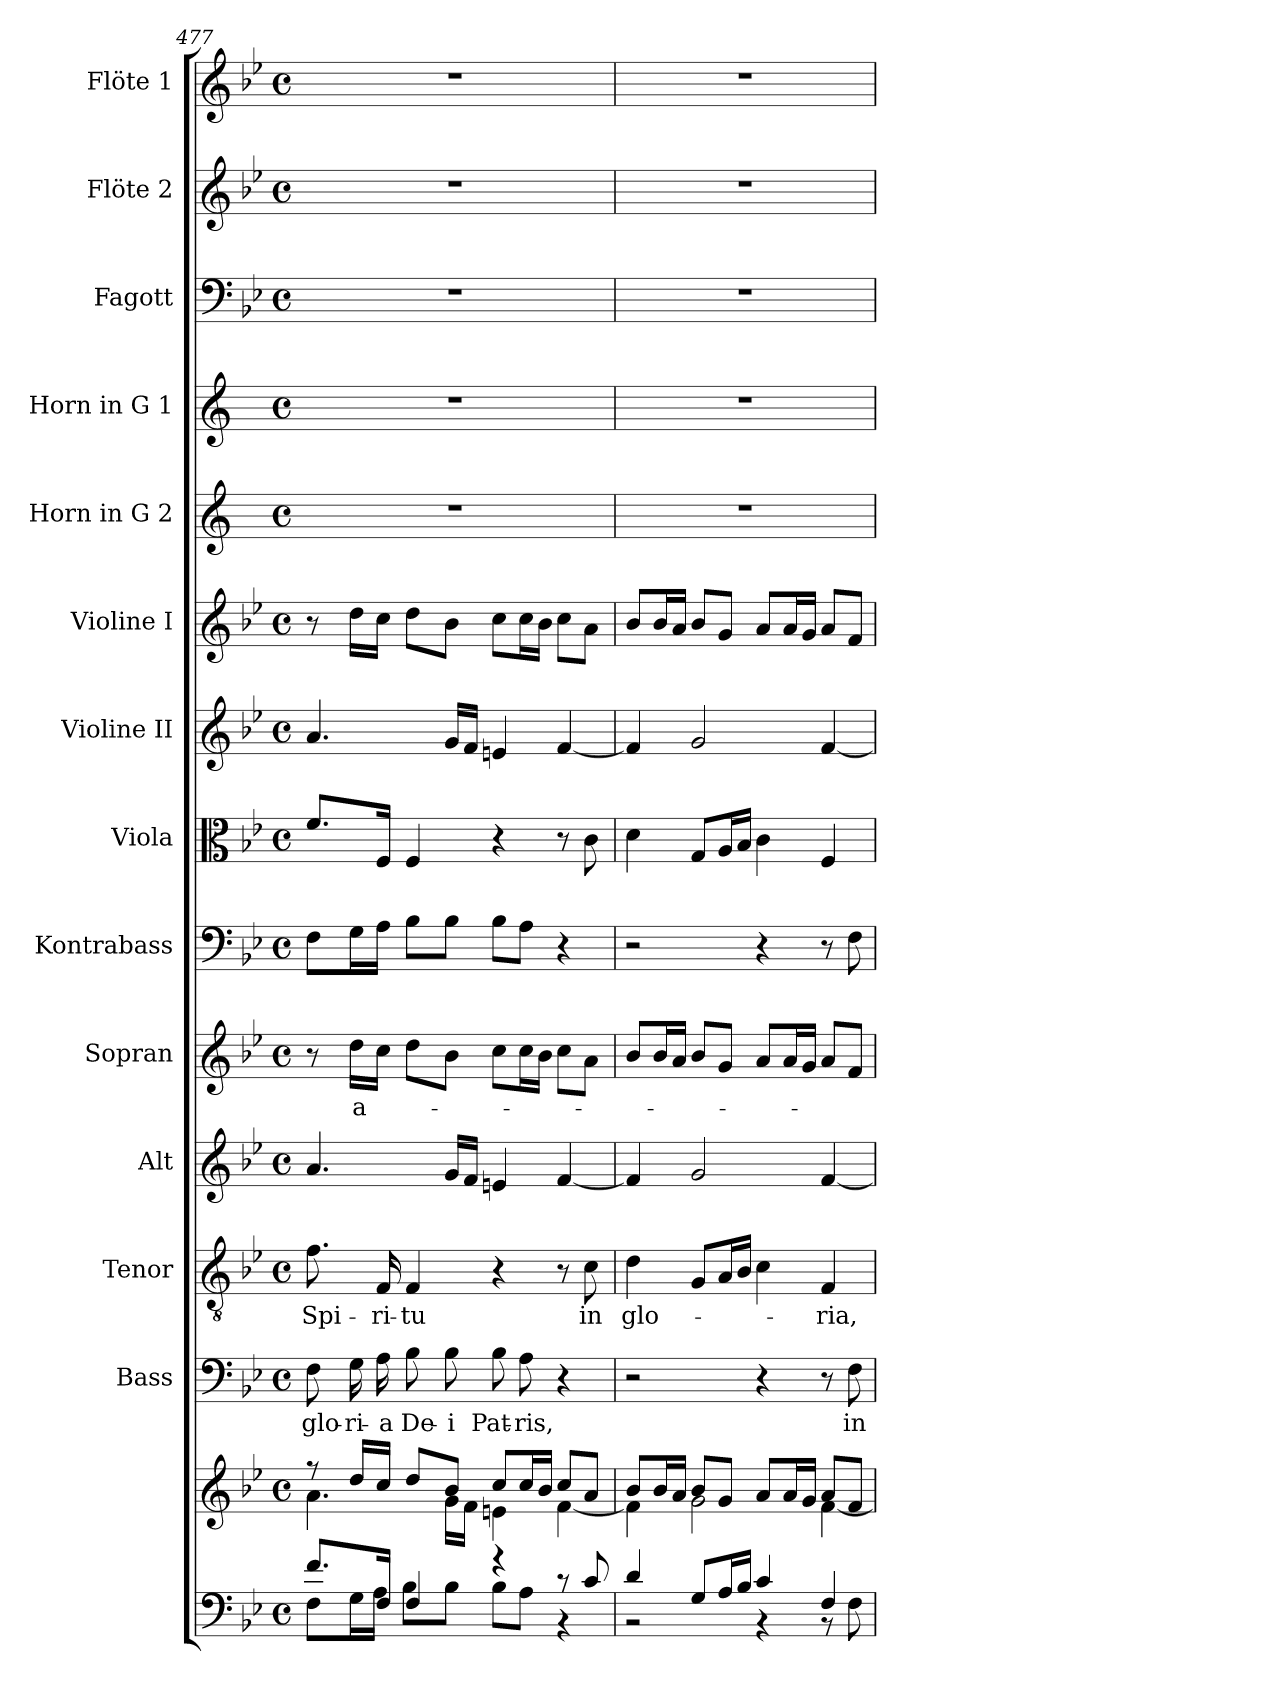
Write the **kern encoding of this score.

**kern	**kern	**kern	**text	**kern	**text	**kern	**kern	**text	**kern	**kern	**kern	**kern	**kern	**kern	**kern	**kern	**kern
*part14	*part14	*part13	*part13	*part12	*part12	*part11	*part10	*part10	*part9	*part8	*part7	*part6	*part5	*part4	*part3	*part2	*part1
*staff15	*staff14	*staff13	*staff13	*staff12	*staff12	*staff11	*staff10	*staff10	*staff9	*staff8	*staff7	*staff6	*staff5	*staff4	*staff3	*staff2	*staff1
*	*	*I"Bass	*	*I"Tenor	*	*I"Alt	*I"Sopran	*	*I"Kontrabass	*I"Viola	*I"Violine II	*I"Violine I	*I"Horn in G 2	*I"Horn in G 1	*I"Fagott	*I"Flöte 2	*I"Flöte 1
*	*	*I'B.	*	*I'T.	*	*I'A.	*I'S.	*	*I'Kb.	*I'Vla.	*I'Vl. II	*I'Vl. I	*	*	*I'Fg.	*I'Fl. 2	*I'Fl. 1
*clefF4	*clefG2	*clefF4	*	*clefGv2	*	*clefG2	*clefG2	*	*clefF4	*clefC3	*clefG2	*clefG2	*clefG2	*clefG2	*clefF4	*clefG2	*clefG2
*	*	*	*	*	*	*	*	*	*ITrd7c12	*	*	*	*ITrd1c2	*ITrd1c2	*	*	*
*k[b-e-]	*k[b-e-]	*k[b-e-]	*	*k[b-e-]	*	*k[b-e-]	*k[b-e-]	*	*k[b-e-]	*k[b-e-]	*k[b-e-]	*k[b-e-]	*k[b-e-]	*k[b-e-]	*k[b-e-]	*k[b-e-]	*k[b-e-]
*B-:	*B-:	*B-:	*	*B-:	*	*B-:	*B-:	*	*B-:	*B-:	*B-:	*B-:	*B-:	*B-:	*B-:	*B-:	*B-:
*M4/4	*M4/4	*M4/4	*	*M4/4	*	*M4/4	*M4/4	*	*M4/4	*M4/4	*M4/4	*M4/4	*M4/4	*M4/4	*M4/4	*M4/4	*M4/4
*met(c)	*met(c)	*met(c)	*	*met(c)	*	*met(c)	*met(c)	*	*met(c)	*met(c)	*met(c)	*met(c)	*met(c)	*met(c)	*met(c)	*met(c)	*met(c)
=477	=477	=477	=477	=477	=477	=477	=477	=477	=477	=477	=477	=477	=477	=477	=477	=477	=477
*^	*^	*	*	*	*	*	*	*	*	*	*	*	*	*	*	*	*
!	!	!	!	!	!LO:LY:b	!	!LO:LY:b	!	!	!	!	!	!	!	!	!	!	!	!
8.f/L	8F\L	8ree	4.a\	8F\	glo-	8.f\	Spi-	4.a/	8r	.	8FF\L	8.f/L	4.a/	8r	1r	1r	1r	1r	1r
!	!	!	!	!	!LO:LY:b	!	!	!	!	!LO:LY:b	!	!	!	!	!	!	!	!	!
.	16G\L	16dd/LL	.	16G\	-ri-	.	.	.	16dd\LL	a-	16GG\L	.	.	16dd\LL	.	.	.	.	.
!	!	!	!	!	!LO:LY:b	!	!LO:LY:b	!	!	!	!	!	!	!	!	!	!	!	!
16F/Jk	16A\JJ	16cc/JJ	.	16A\	-a	16F/	-ri-	.	16cc\JJ	.	16AA\JJ	16F/Jk	.	16cc\JJ	.	.	.	.	.
!	!	!	!	!	!LO:LY:b	!	!LO:LY:b	!	!	!	!	!	!	!	!	!	!	!	!
4F/	8B-\L	8dd/L	.	8B-\	De-	4F/	-tu	.	8dd\L	.	8BB-\L	4F/	.	8dd\L	.	.	.	.	.
!	!	!	!	!	!LO:LY:b	!	!	!	!	!	!	!	!	!	!	!	!	!	!
.	8B-\J	8b-/J	16g\LL	8B-\	-i	.	.	16g/LL	8b-\J	.	8BB-\J	.	16g/LL	8b-\J	.	.	.	.	.
.	.	.	16f\JJ	.	.	.	.	16f/JJ	.	.	.	.	16f/JJ	.	.	.	.	.	.
!	!	!	!	!	!LO:LY:b	!	!	!	!	!	!	!	!	!	!	!	!	!	!
4rf	8B-\L	8cc/L	4en\	8B-\	Pat-	4r	.	4en/	8cc\L	.	8BB-\L	4r	4en/	8cc\L	.	.	.	.	.
!	!	!	!	!	!LO:LY:b	!	!	!	!	!	!	!	!	!	!	!	!	!	!
.	8A\J	16cc/L	.	8A\	-ris,	.	.	.	16cc\L	.	8AA\J	.	.	16cc\L	.	.	.	.	.
.	.	16b-/JJ	.	.	.	.	.	.	16b-\JJ	.	.	.	.	16b-\JJ	.	.	.	.	.
8rc	4r	8cc/L	[<4f\	4r	.	8r	.	[4f/	8cc\L	.	4r	8r	[4f/	8cc\L	.	.	.	.	.
!	!	!	!	!	!	!	!LO:LY:b	!	!	!	!	!	!	!	!	!	!	!	!
8c/	.	8a/J	.	.	.	8c\	in	.	8a\J	.	.	8c\	.	8a\J	.	.	.	.	.
=478	=478	=478	=478	=478	=478	=478	=478	=478	=478	=478	=478	=478	=478	=478	=478	=478	=478	=478	=478
!	!	!	!	!	!	!	!LO:LY:b	!	!	!	!	!	!	!	!	!	!	!	!
4d/	2rBB	8b-/L	4f\]	2r	.	4d\	glo-	4f/]	8b-/L	.	2r	4d\	4f/]	8b-/L	1r	1r	1r	1r	1r
.	.	16b-/L	.	.	.	.	.	.	16b-/L	.	.	.	.	16b-/L	.	.	.	.	.
.	.	16a/JJ	.	.	.	.	.	.	16a/JJ	.	.	.	.	16a/JJ	.	.	.	.	.
8G/L	.	8b-/L	2g\	.	.	8G/L	.	2g/	8b-/L	.	.	8G/L	2g/	8b-/L	.	.	.	.	.
16A/L	.	8g/J	.	.	.	16A/L	.	.	8g/J	.	.	16A/L	.	8g/J	.	.	.	.	.
16B-/JJ	.	.	.	.	.	16B-/JJ	.	.	.	.	.	16B-/JJ	.	.	.	.	.	.	.
4c/	4rAA	8a/L	.	4r	.	4c\	.	.	8a/L	.	4r	4c\	.	8a/L	.	.	.	.	.
.	.	16a/L	.	.	.	.	.	.	16a/L	.	.	.	.	16a/L	.	.	.	.	.
.	.	16g/JJ	.	.	.	.	.	.	16g/JJ	.	.	.	.	16g/JJ	.	.	.	.	.
!	!	!	!	!	!	!	!LO:LY:b	!	!	!	!	!	!	!	!	!	!	!	!
4F/	8rAA	8a/L	[<4f\	8r	.	4F/	-ria,	[4f/	8a/L	.	8r	4F/	[4f/	8a/L	.	.	.	.	.
!	!	!	!	!	!LO:LY:b	!	!	!	!	!	!	!	!	!	!	!	!	!	!
.	8F\	8f/J	.	8F\	in	.	.	.	8f/J	.	8FF\	.	.	8f/J	.	.	.	.	.
*v	*v	*	*	*	*	*	*	*	*	*	*	*	*	*	*	*	*	*	*
*	*v	*v	*	*	*	*	*	*	*	*	*	*	*	*	*	*	*	*
=	=	=	=	=	=	=	=	=	=	=	=	=	=	=	=	=	=
*-	*-	*-	*-	*-	*-	*-	*-	*-	*-	*-	*-	*-	*-	*-	*-	*-	*-
